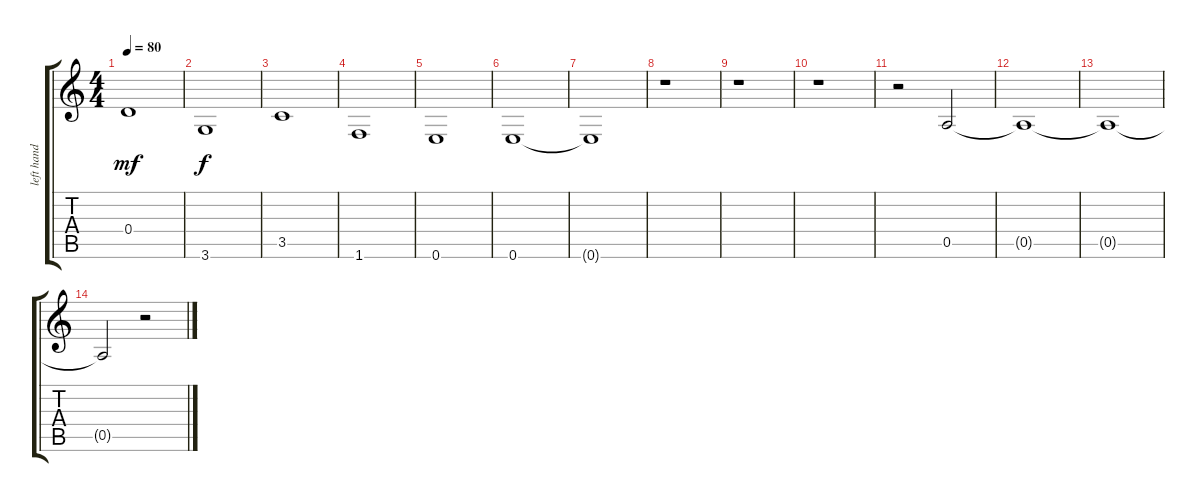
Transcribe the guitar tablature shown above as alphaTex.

\track ("left hand" "left hand") {instrument electricbassfinger}
\staff {score tabs}
\tuning (E4 B3 G3 D3 A2 E2) {hide}
\ts (4 4)
\tempo 80
\clef g2
\ks c
0.4.1{dy mf} |
3.6.1{dy f} |
3.5.1 |
1.6.1 |
0.6.1 |
0.6.1 |
0.6{t}.1 |
r.1 |
r.1 |
r.1 |
r.2 0.5.2 |
0.5{t}.1 |
0.5{t}.1 |
0.5{t}.2 r.2
